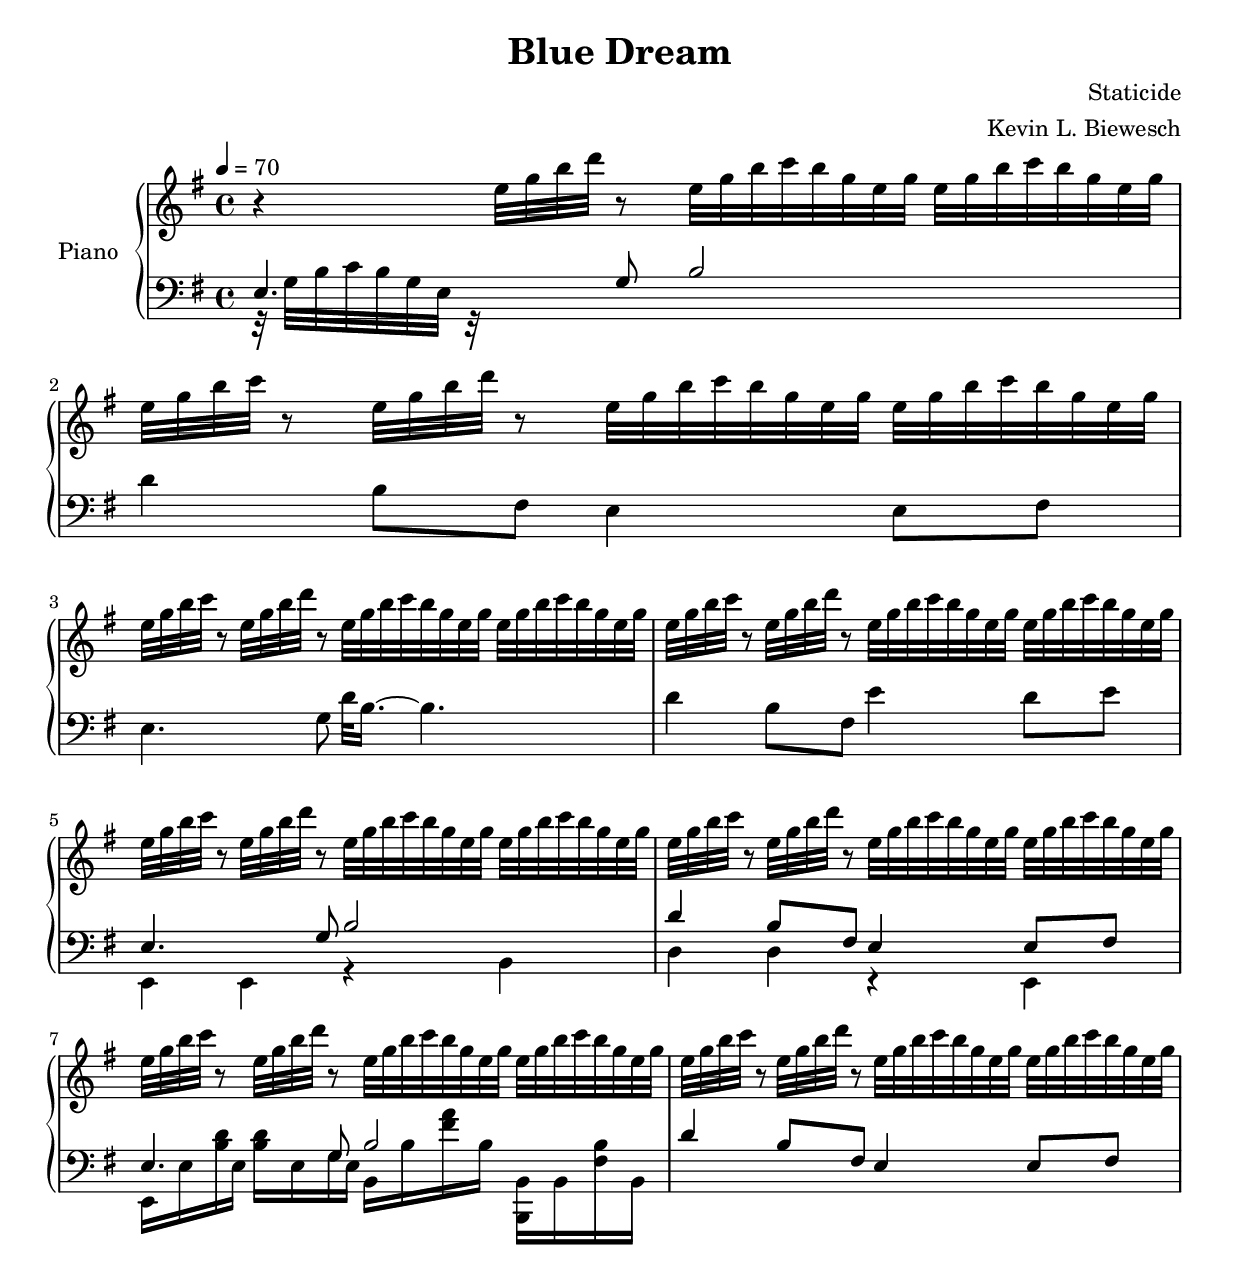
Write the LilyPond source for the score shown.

\version "2.18.2"

\header {
  title = "Blue Dream"
  %instrument = "Piano"
  composer = "Staticide"
  arranger = "Kevin L. Biewesch"
}

\paper {
  #(set-paper-size "a4")
}

\version "2.18.2"


global = {
  \key g \major
  \time 4/4
}


\version "2.18.2"
\version "2.18.2"


global = {
  \key g \major
  \time 4/4
}



right = \relative c'' {
  \global
  
  
  r4 e32 g b d r8 e,32 g b c b g e g e g b c b g e g |
  e32 g b c r8 e,32 g b d r8 e,32 g b c b g e g e g b c b g e g |
  e32 g b c r8 e,32 g b d r8 e,32 g b c b g e g e g b c b g e g |
  e32 g b c r8 e,32 g b d r8 e,32 g b c b g e g e g b c b g e g |


  e32 g b c r8 e,32 g b d r8 e,32 g b c b g e g e g b c b g e g |
  e32 g b c r8 e,32 g b d r8 e,32 g b c b g e g e g b c b g e g |
  e32 g b c r8 e,32 g b d r8 e,32 g b c b g e g e g b c b g e g |
  e32 g b c r8 e,32 g b d r8 e,32 g b c b g e g e g b c b g e g |
}

\version "2.18.2"
\version "2.18.2"


global = {
  \key g \major
  \time 4/4
}



left = \relative c {
  \global
  \tempo 4 = 70
  
  << { e4. g8 b2 } \\ { r32 g b c b g e r s2. } >> |
  d'4 b8 fis e4 e8 fis |
  e4. g8 d'32 b16. ~ b4. |
  d4 b8 fis e'4 d8 e |
  
  << { \voiceOne 
      e,4. g8 b2 |
      d4 b8 fis e4 e8 fis |
      e4. g8 b2 |
      d4 b8 fis e4 e8 fis |
      %e8 e16 <b' e> ~ <b e>8 a <fis b>2 |
      %d'4 b8 fis <b e>4 d8 e |
    }
    \new Voice \relative c, { \voiceTwo 
      e4 e4 r4 b'4 |
      d4 d4 r4 e,4 |
      e16 e' <b' d> e, <b' d> e, g e b b' <fis' a> b, <b, b,> b <fis' b> b, |
      %e4 r16 <e e'>8. r4 b'4 |
      %d8. d16 b d fis d r8 d16 b' d b ~ b8 |
    }
  >> \oneVoice
}

\version "2.18.2"
\version "2.18.2"


global = {
  \key g \major
  \time 4/4
}



dynamics = {
}



\score {
  \new PianoStaff \with {
    instrumentName = "Piano"
  } <<
    \new Staff = "right" \with {
      midiInstrument = "acoustic grand"
    } \right
    \new Dynamics = "Dynamics" \dynamics
    \new Staff = "left" \with {
      midiInstrument = "acoustic grand"
    } { \clef bass \left }
  >>
  \layout {
    \context {
      \Score
      \override SpacingSpanner.common-shortest-duration =
        #(ly:make-moment 1/8)
    }
  }
  \midi {
    %\tempo 4=76
  }
}
